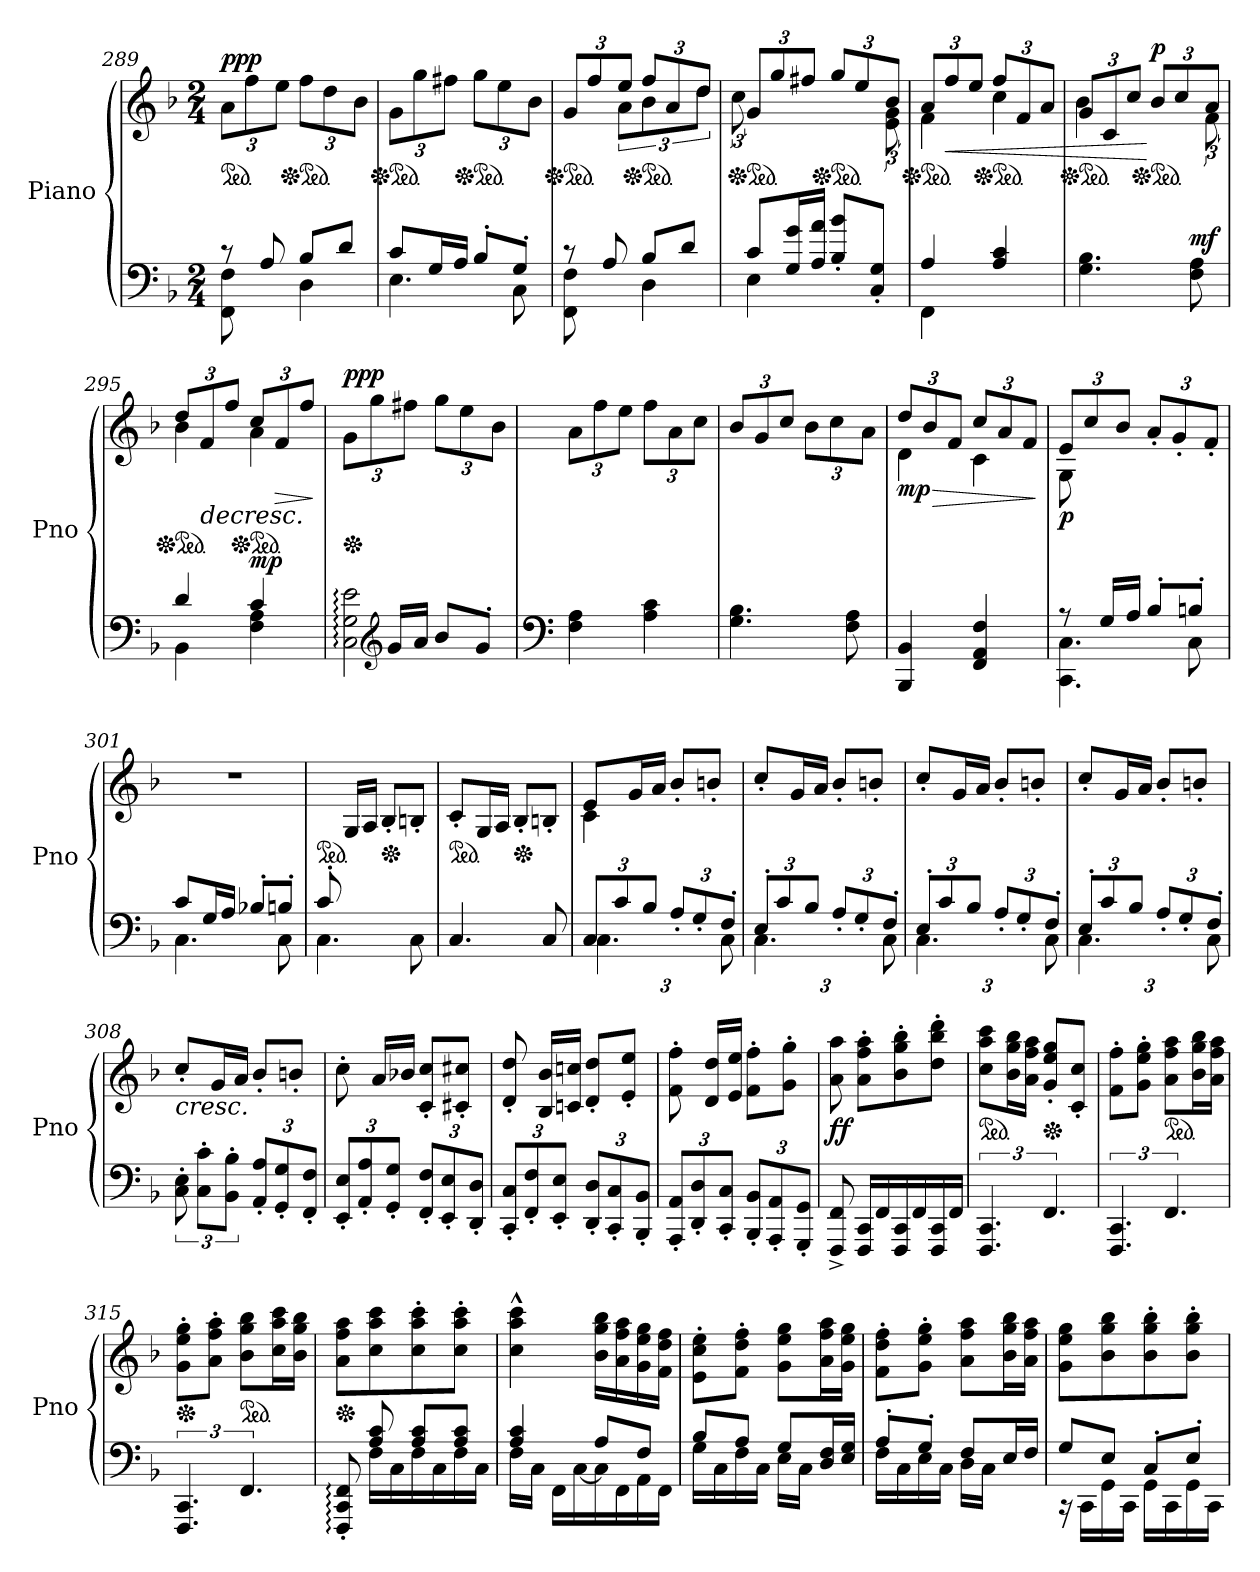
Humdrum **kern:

**kern	**kern	**dynam
*part1	*part1	*part1
*staff2	*staff1	*staff1/2
*I"Piano	*	*
*I'Pno	*	*
*clefF4	*clefG2	*
*k[b-]	*k[b-]	*
*M2/4	*M2/4	*
=289	=289	=289
*^	*	*
*	*	*ped	*
*	*	*Xbrackettup	*
!	!	!	!LO:DY:b=2
!	!	!	!LO:DY:n=1:a
8r	8FF\ 8F\	12a\L	p pp
.	.	12ff\	.
8A/	8ryy	.	.
.	.	12ee\J	.
*	*	*Xped	*
*	*	*ped	*
8B-/L	4D\	12ff\L	.
.	.	12dd\	.
8d/J	.	.	.
.	.	12b-\J	.
=290	=290	=290	=290
*	*	*Xped	*
*	*	*ped	*
8c/L	4.E\	12g\L	.
.	.	12gg\	.
16G/L	.	.	.
.	.	12ff#X\J	.
16A/JJ	.	.	.
*	*	*Xped	*
*	*	*ped	*
8B-'/L	.	12gg\L	.
.	.	12ee\	.
8G'/J	8C\	.	.
.	.	12b-\J	.
!!LO:LB:g=z
=291	=291	=291	=291
*	*	*Xped	*
*	*	*ped	*
*	*	*^	*
*	*	*	*brackettup	*
8r	8FF\ 8F\	12g/L	6ryy	.
.	.	12ff/	.	.
8A/	8ryy	.	.	.
.	.	12ee/J	12a\L	.
*	*	*Xped	*	*
*	*	*ped	*	*
*	*	*Xbrackettup	*brackettup	*
8B-/L	4D\	12ff/L	12b-\	.
.	.	12a/	12ryy	.
8d/J	.	.	.	.
.	.	12dd/J	12dd\J	.
=292	=292	=292	=292	=292
*	*	*Xped	*	*
*	*	*ped	*	*
*	*	*Xbrackettup	*brackettup	*
8c/L	4E\	12g/L	12cc\	.
.	.	12gg/	6ryy	.
16G/ 16g/L	.	.	.	.
.	.	12ff#X/J	.	.
16A/ 16a/JJ	.	.	.	.
*	*	*Xped	*	*
*	*	*ped	*	*
*	*	*Xbrackettup	*brackettup	*
8B-/' 8b-/'L	4ryy	12gg/L	6ryy	.
.	.	12ee/	.	.
8C/' 8G/'J	.	.	.	.
.	.	12b-/J	12e\ 12g\	.
=293	=293	=293	=293	=293
*	*	*Xped	*	*
*	*	*ped	*	*
*	*	*Xbrackettup	*	*
4A/	4FF\	12a/L	4f\	.
!	!	!	!	!LO:HP:b
.	.	12ff/	.	<
.	.	12ee/J	.	.
*	*	*Xped	*	*
*	*	*ped	*	*
4A/ 4c/	4ryy	12ff/L	4cc\	.
.	.	12f/	.	.
.	.	12a/J	.	.
*v	*v	*	*	*
=294	=294	=294	=294
*	*Xped	*	*
*	*ped	*	*
4.G\ 4.B-\	12g/L	4b-\	.
.	12c/	.	.
.	12cc/J	.	.
*	*Xped	*	*
*	*ped	*	*
*	*	*brackettup	*
!	!	!	!LO:DY:n=1:a
.	12b-/L	6ryy	[ p
.	12cc/	.	.
!	!	!	!LO:DY:n=2:a=2
8F\ 8A\	.	.	mf
.	12a/J	12f\	.
=295	=295	=295	=295
*^	*	*	*
*	*	*Xped	*	*
*	*	*ped	*	*
*	*	*Xbrackettup	*	*
4d/	4BB-\	12dd/L	4b-\	.
!	!	!	!	!LO:HP:b
.	.	12f/	.	>
.	.	12ff/J	.	.
*	*	*Xped	*	*
*	*	*ped	*	*
!	!	!	!	!LO:DY:a=2
4c/	4F\ 4A\	12cc/L	4a\	mp
!	!	!	!	!LO:HP:b
.	.	12f/	.	>
.	.	12ff/J	.	.
*v	*v	*	*	*
*	*v	*v	*
.	.	] ]
!!LO:LB:g=z
=296	=296	=296
*^	*	*
*	*	*Xped	*
!	!	!	!LO:DY:b=2
!	!	!	!LO:DY:n=1:a
8ryy	2C\: 2G\: 2e\:	12g\L	p pp
.	.	12gg\	.
*clefG2	*	*	*
16g/LL	.	.	.
.	.	12ff#X\J	.
16a/JJ	.	.	.
8b-/L	.	12gg\L	.
.	.	12ee\	.
8g'/J	.	.	.
.	.	12b-\J	.
*v	*v	*	*
=297	=297	=297
*clefF4	*	*
4F\ 4A\	12a\L	.
.	12ff\	.
.	12ee\J	.
4A\ 4c\	12ff\L	.
.	12a\	.
.	12cc\J	.
=298	=298	=298
4.G\ 4.B-\	12b-/L	.
.	12g/	.
.	12cc/J	.
.	12b-\L	.
.	12cc\	.
8F\ 8A\	.	.
.	12a\J	.
=299	=299	=299
!	!	!LO:HP:b
*	*^	*
!	!	!	!LO:DY:n=1:b
4BBB-/ 4BB-/	12dd/L	4d\	> mp
.	12b-/	.	.
.	12f/J	.	.
4FF/ 4AA/ 4F/	12cc/L	4c\	.
.	12a/	.	.
.	12f/J	.	.
*	*v	*v	*
.	.	]
=300	=300	=300
*^	*^	*
!	!	!	!	!LO:DY:b
8r	4.CC\ 4.C\	12e/L	8G\	p
.	.	12cc/	.	.
16G/LL	.	.	8ryy	.
.	.	12b-/J	.	.
16A/JJ	.	.	.	.
8B-'/L	.	12a'/L	4ryy	.
.	.	12g'/	.	.
8Bn'/J	8C\	.	.	.
.	.	12f'/J	.	.
*	*	*v	*v	*
=301	=301	=301	=301
8c/L	4.C\	2r	.
16G/L	.	.	.
16A/JJ	.	.	.
8B-X'/L	.	.	.
8Bn'/J	8C\	.	.
!!LO:LB:g=z
=302	=302	=302	=302
*	*	*ped	*
8c'/	4.C\	8ryy	.
8ryy	.	16G/LL	.
.	.	16A/JJ	.
*	*	*Xped	*
4ryy	.	8B-'/L	.
.	8C\	8Bn'/J	.
*v	*v	*	*
=303	=303	=303
*	*ped	*
4.C/	8c'/L	.
.	16G/L	.
.	16A/JJ	.
*	*Xped	*
.	8B-'/L	.
8C/	8Bn'/J	.
=304	=304	=304
*Xbrackettup	*	*
*^	*^	*
12C/L	6.C\	8e/L	4c\	.
12c/	.	.	.	.
.	.	16g/L	.	.
12B-/J	.	.	.	.
.	.	16a/JJ	.	.
*	*brackettup	*	*	*
12A'/L	12ryy	8b-'/L	4ryy	.
12G'/	12ryy	.	.	.
.	.	8bn'/J	.	.
12F'/J	12C\	.	.	.
*	*	*v	*v	*
=305	=305	=305	=305
*Xbrackettup	*	*	*
12E'/L	6.C\	8cc'/L	.
12c/	.	.	.
.	.	16g/L	.
12B-/J	.	.	.
.	.	16a/JJ	.
*	*brackettup	*	*
12A'/L	12ryy	8b-'/L	.
12G'/	12ryy	.	.
.	.	8bn'/J	.
12F'/J	12C\	.	.
=306	=306	=306	=306
*Xbrackettup	*	*	*
12E'/L	6.C\	8cc'/L	.
12c/	.	.	.
.	.	16g/L	.
12B-/J	.	.	.
.	.	16a/JJ	.
*	*brackettup	*	*
12A'/L	12ryy	8b-'/L	.
12G'/	12ryy	.	.
.	.	8bn'/J	.
12F'/J	12C\	.	.
=307	=307	=307	=307
*Xbrackettup	*	*	*
12E'/L	6.C\	8cc'/L	.
12c/	.	.	.
.	.	16g/L	.
12B-/J	.	.	.
.	.	16a/JJ	.
*	*brackettup	*	*
12A'/L	12ryy	8b-'/L	.
12G'/	12ryy	.	.
.	.	8bn'/J	.
12F'/J	12C\	.	.
!!LO:PB:g=z
=308	=308	=308	=308
!	!	!LO:TX:b:i:t=cresc.	!
*v	*v	*	*
12C\' 12E\'	8cc'/L	.
12C\' 12c\'L	.	.
.	16g/L	.
12BB-\' 12B-\'J	.	.
.	16a/JJ	.
*Xbrackettup	*	*
12AA/' 12A/'L	8b-'/L	.
12GG/' 12G/'	.	.
.	8bn'/J	.
12FF/' 12F/'J	.	.
=309	=309	=309
12EE/' 12E/'L	8cc'\	.
12AA/' 12A/'	.	.
.	16a/LL	.
12GG/' 12G/'J	.	.
.	16b-X/JJ	.
12FF/' 12F/'L	8c/' 8cc/'L	.
12EE/' 12E/'	.	.
.	8c#X/' 8cc#X/'J	.
12DD/' 12D/'J	.	.
=310	=310	=310
12CC/' 12C/'L	8d/' 8dd/'	.
12FF/' 12F/'	.	.
.	16B-/ 16b-/LL	.
12EE/' 12E/'J	.	.
.	16cn/ 16ccn/JJ	.
12DD/' 12D/'L	8d/' 8dd/'L	.
12CC/' 12C/'	.	.
.	8e/' 8ee/'J	.
12BBB-/' 12BB-/'J	.	.
=311	=311	=311
12AAA/' 12AA/'L	8f\' 8ff\'	.
12DD/' 12D/'	.	.
.	16d/ 16dd/LL	.
12CC/' 12C/'J	.	.
.	16e/ 16ee/JJ	.
12BBB-/' 12BB-/'L	8f\' 8ff\'L	.
12AAA/' 12AA/'	.	.
.	8g\' 8gg\'J	.
12GGG/' 12GG/'J	.	.
=312	=312	=312
!	!	!LO:DY:b
8FFF/^ 8FF/^	8a\ 8aa\	ff
16FFF/ 16CC/LL	8a\' 8ff\' 8aa\'L	.
16FF/	.	.
16FFF/ 16CC/	8b-\' 8gg\' 8bb-\'	.
16FF/	.	.
16FFF/ 16CC/	8dd\' 8bb-\' 8ddd\'J	.
16FF/JJ	.	.
=313	=313	=313
*brackettup	*	*
*	*ped	*
6.FFF/ 6.CC/	8cc\ 8aa\ 8ccc\L	.
.	16b-\ 16gg\ 16bb-\L	.
.	16a\ 16ff\ 16aa\JJ	.
*	*Xped	*
6.FF/	8g/' 8ee/' 8gg/'L	.
.	8c/' 8cc/'J	.
!!LO:LB:g=z
=314	=314	=314
6.FFF/ 6.CC/	8f\' 8ff\'L	.
.	8g\' 8ee\' 8gg\'J	.
*	*ped	*
6.FF/	8a\ 8ff\ 8aa\L	.
.	16b-\ 16gg\ 16bb-\L	.
.	16a\ 16ff\ 16aa\JJ	.
=315	=315	=315
*	*Xped	*
6.FFF/ 6.CC/	8g\' 8ee\' 8gg\'L	.
.	8a\' 8ff\' 8aa\'J	.
*	*ped	*
6.FF/	8b-\ 8gg\ 8bb-\L	.
.	16cc\ 16aa\ 16ccc\L	.
.	16b-\ 16gg\ 16bb-\JJ	.
=316	=316	=316
*^	*	*
*	*	*Xped	*
8FFF/:' 8CC/:' 8FF/:'	8ryy	8a\ 8ff\ 8aa\L	.
8A/ 8c/	16F\LL	8cc\ 8aa\ 8ccc\	.
.	16C\	.	.
8A/ 8c/L	16F\	8cc\' 8aa\' 8ccc\'	.
.	16C\	.	.
8A/ 8c/J	16F\	8cc\' 8aa\' 8ccc\'J	.
.	16C\JJ	.	.
=317	=317	=317	=317
4A/ 4c/	16F\LL	4cc\^^ 4aa\^^ 4ccc\^^	.
.	16C\JJ	.	.
.	16FF\LL	.	.
.	[16C\	.	.
8A/L	16C\]	16b-\ 16gg\ 16bb-\LL	.
.	16FF\	16a\ 16ff\ 16aa\	.
8F/J	16AA\	16g\ 16ee\ 16gg\	.
.	16FF\JJ	16f\ 16dd\ 16ff\JJ	.
=318	=318	=318	=318
8B-/L	16G\LL	8e\' 8cc\' 8ee\'L	.
.	16C\	.	.
8A/J	16F\	8f\' 8dd\' 8ff\'J	.
.	16C\JJ	.	.
8G/L	16E\LL	8g\ 8ee\ 8gg\L	.
.	16C\JJ	.	.
16D/ 16F/L	8ryy	16a\ 16ff\ 16aa\L	.
16E/ 16G/JJ	.	16g\ 16ee\ 16gg\JJ	.
=319	=319	=319	=319
8A'/L	16F\LL	8f\' 8dd\' 8ff\'L	.
.	16C\	.	.
8G'/J	16E\	8g\' 8ee\' 8gg\'J	.
.	16C\JJ	.	.
8F/L	16D\LL	8a\ 8ff\ 8aa\L	.
.	16C\JJ	.	.
16E/L	8ryy	16b-\ 16gg\ 16bb-\L	.
16F/JJ	.	16a\ 16ff\ 16aa\JJ	.
!!LO:LB:g=z
=320	=320	=320	=320
8G/L	16r	8g\ 8ee\ 8gg\L	.
.	16CC\LL	.	.
8E/J	16GG\	8b-\ 8gg\ 8bb-\	.
.	16CC\JJ	.	.
8C'/L	16GG\LL	8b-\' 8gg\' 8bb-\'	.
.	16CC\	.	.
8E'/J	16GG\	8b-\' 8gg\' 8bb-\'J	.
.	16CC\JJ	.	.
*v	*v	*	*
=	=	=
*-	*-	*-
